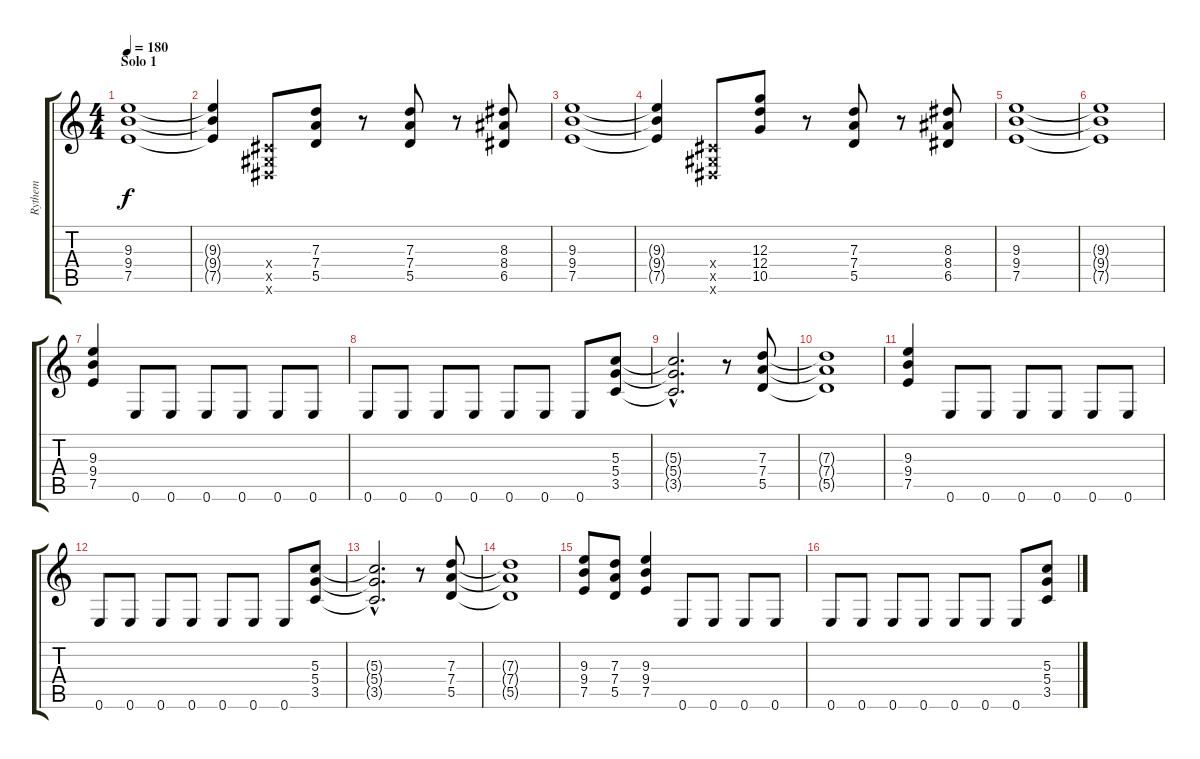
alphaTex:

\track ("Rythem" "Rythem") {instrument overdrivenguitar}
\staff {score tabs}
\tuning (E4 B3 G3 D3 A2 E2) {hide}
\ts (4 4)
\section ("" "Solo 1")
\tempo 180
\clef g2
\ks c
(9.3 9.4 7.5).1{dy f} |
(9.3{t} 9.4{t} 7.5{t}).4 (-1.4{x} -1.5{x} -1.6{x}).8 (7.3 7.4 5.5).8 r.8 (7.3 7.4 5.5).8 r.8 (8.3 8.4 6.5).8 |
(9.3 9.4 7.5).1 |
(9.3{t} 9.4{t} 7.5{t}).4 (-1.4{x} -1.5{x} -1.6{x}).8 (12.3 12.4 10.5).8 r.8 (7.3 7.4 5.5).8 r.8 (8.3 8.4 6.5).8 |
(9.3 9.4 7.5).1 |
(9.3{t} 9.4{t} 7.5{t}).1 |
(9.3 9.4 7.5).4 0.6.8 0.6.8 0.6.8 0.6.8 0.6.8 0.6.8 |
0.6.8 0.6.8 0.6.8 0.6.8 0.6.8 0.6.8 0.6.8 (5.3 5.4 3.5).8 |
(5.3{hac t} 5.4{hac t} 3.5{hac t}).2{d} r.8 (7.3 7.4 5.5).8 |
(7.3{t} 7.4{t} 5.5{t}).1 |
(9.3 9.4 7.5).4 0.6.8 0.6.8 0.6.8 0.6.8 0.6.8 0.6.8 |
0.6.8 0.6.8 0.6.8 0.6.8 0.6.8 0.6.8 0.6.8 (5.3 5.4 3.5).8 |
(5.3{hac t} 5.4{hac t} 3.5{hac t}).2{d} r.8 (7.3 7.4 5.5).8 |
(7.3{t} 7.4{t} 5.5{t}).1 |
(9.3 9.4 7.5).8 (7.3 7.4 5.5).8 (9.3 9.4 7.5).4 0.6.8 0.6.8 0.6.8 0.6.8 |
0.6.8 0.6.8 0.6.8 0.6.8 0.6.8 0.6.8 0.6.8 (5.3 5.4 3.5).8
